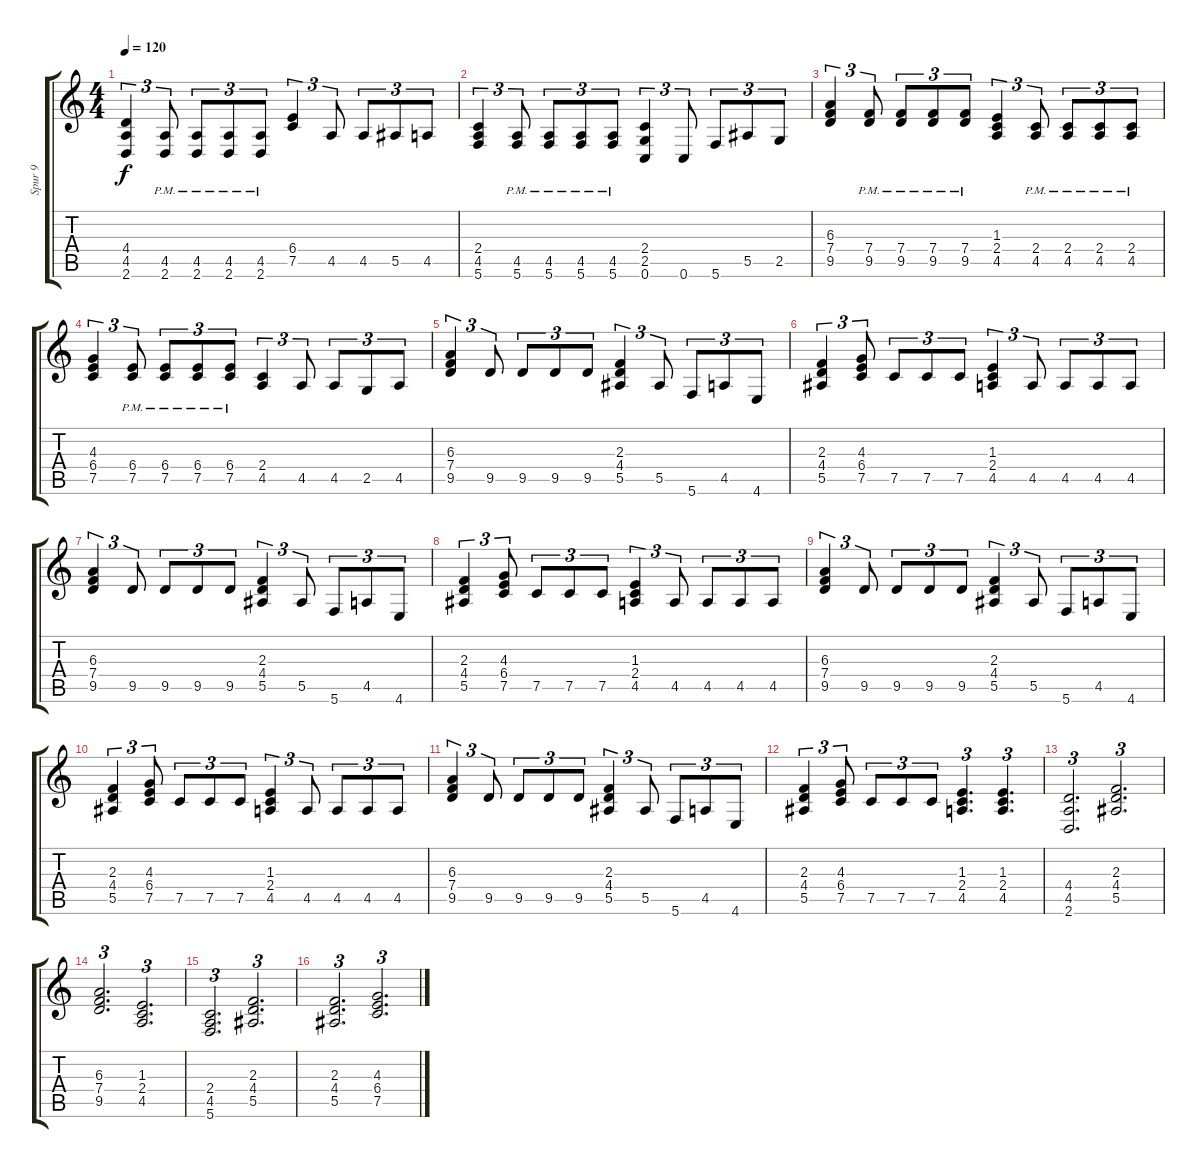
\track ("Spur 9" "Spur 9") {instrument distortionguitar}
\staff {score tabs}
\tuning (C4 G3 Eb3 Bb2 F2 C2) {hide}
\ts (4 4)
\tempo 120
\clef g2
\ks c
(4.4 4.5 2.6).4{tu (3 2) dy f} (4.5{pm} 2.6{pm}).8{tu (3 2)} (4.5{pm} 2.6{pm}).8{tu (3 2)} (4.5{pm} 2.6{pm}).8{tu (3 2)} (4.5{pm} 2.6{pm}).8{tu (3 2)} (6.4 7.5).4{tu (3 2)} 4.5.8{tu (3 2)} 4.5.8{tu (3 2)} 5.5.8{tu (3 2)} 4.5.8{tu (3 2)} |
(2.4 4.5 5.6).4{tu (3 2)} (4.5{pm} 5.6{pm}).8{tu (3 2)} (4.5{pm} 5.6{pm}).8{tu (3 2)} (4.5{pm} 5.6{pm}).8{tu (3 2)} (4.5{pm} 5.6{pm}).8{tu (3 2)} (2.4 2.5 0.6).4{tu (3 2)} 0.6.8{tu (3 2)} 5.6.8{tu (3 2)} 5.5.8{tu (3 2)} 2.5.8{tu (3 2)} |
(6.3 7.4 9.5).4{tu (3 2)} (7.4{pm} 9.5{pm}).8{tu (3 2)} (7.4{pm} 9.5{pm}).8{tu (3 2)} (7.4{pm} 9.5{pm}).8{tu (3 2)} (7.4{pm} 9.5{pm}).8{tu (3 2)} (1.3 2.4 4.5).4{tu (3 2)} (2.4{pm} 4.5{pm}).8{tu (3 2)} (2.4{pm} 4.5{pm}).8{tu (3 2)} (2.4{pm} 4.5{pm}).8{tu (3 2)} (2.4{pm} 4.5{pm}).8{tu (3 2)} |
(4.3 6.4 7.5).4{tu (3 2)} (6.4{pm} 7.5{pm}).8{tu (3 2)} (6.4{pm} 7.5{pm}).8{tu (3 2)} (6.4{pm} 7.5{pm}).8{tu (3 2)} (6.4{pm} 7.5{pm}).8{tu (3 2)} (2.4 4.5).4{tu (3 2)} 4.5.8{tu (3 2)} 4.5.8{tu (3 2)} 2.5.8{tu (3 2)} 4.5.8{tu (3 2)} |
(6.3 7.4 9.5).4{tu (3 2)} 9.5.8{tu (3 2)} 9.5.8{tu (3 2)} 9.5.8{tu (3 2)} 9.5.8{tu (3 2)} (2.3 4.4 5.5).4{tu (3 2)} 5.5.8{tu (3 2)} 5.6.8{tu (3 2)} 4.5.8{tu (3 2)} 4.6.8{tu (3 2)} |
(2.3 4.4 5.5).4{tu (3 2)} (4.3 6.4 7.5).8{tu (3 2)} 7.5.8{tu (3 2)} 7.5.8{tu (3 2)} 7.5.8{tu (3 2)} (1.3 2.4 4.5).4{tu (3 2)} 4.5.8{tu (3 2)} 4.5.8{tu (3 2)} 4.5.8{tu (3 2)} 4.5.8{tu (3 2)} |
(6.3 7.4 9.5).4{tu (3 2)} 9.5.8{tu (3 2)} 9.5.8{tu (3 2)} 9.5.8{tu (3 2)} 9.5.8{tu (3 2)} (2.3 4.4 5.5).4{tu (3 2)} 5.5.8{tu (3 2)} 5.6.8{tu (3 2)} 4.5.8{tu (3 2)} 4.6.8{tu (3 2)} |
(2.3 4.4 5.5).4{tu (3 2)} (4.3 6.4 7.5).8{tu (3 2)} 7.5.8{tu (3 2)} 7.5.8{tu (3 2)} 7.5.8{tu (3 2)} (1.3 2.4 4.5).4{tu (3 2)} 4.5.8{tu (3 2)} 4.5.8{tu (3 2)} 4.5.8{tu (3 2)} 4.5.8{tu (3 2)} |
(6.3 7.4 9.5).4{tu (3 2)} 9.5.8{tu (3 2)} 9.5.8{tu (3 2)} 9.5.8{tu (3 2)} 9.5.8{tu (3 2)} (2.3 4.4 5.5).4{tu (3 2)} 5.5.8{tu (3 2)} 5.6.8{tu (3 2)} 4.5.8{tu (3 2)} 4.6.8{tu (3 2)} |
(2.3 4.4 5.5).4{tu (3 2)} (4.3 6.4 7.5).8{tu (3 2)} 7.5.8{tu (3 2)} 7.5.8{tu (3 2)} 7.5.8{tu (3 2)} (1.3 2.4 4.5).4{tu (3 2)} 4.5.8{tu (3 2)} 4.5.8{tu (3 2)} 4.5.8{tu (3 2)} 4.5.8{tu (3 2)} |
(6.3 7.4 9.5).4{tu (3 2)} 9.5.8{tu (3 2)} 9.5.8{tu (3 2)} 9.5.8{tu (3 2)} 9.5.8{tu (3 2)} (2.3 4.4 5.5).4{tu (3 2)} 5.5.8{tu (3 2)} 5.6.8{tu (3 2)} 4.5.8{tu (3 2)} 4.6.8{tu (3 2)} |
(2.3 4.4 5.5).4{tu (3 2)} (4.3 6.4 7.5).8{tu (3 2)} 7.5.8{tu (3 2)} 7.5.8{tu (3 2)} 7.5.8{tu (3 2)} (1.3 2.4 4.5).4{d tu (3 2)} (1.3 2.4 4.5).4{d tu (3 2)} |
(4.4 4.5 2.6).2{d tu (3 2)} (2.3 4.4 5.5).2{d tu (3 2)} |
(6.3 7.4 9.5).2{d tu (3 2)} (1.3 2.4 4.5).2{d tu (3 2)} |
(2.4 4.5 5.6).2{d tu (3 2)} (2.3 4.4 5.5).2{d tu (3 2)} |
(2.3 4.4 5.5).2{d tu (3 2)} (4.3 6.4 7.5).2{d tu (3 2)}
